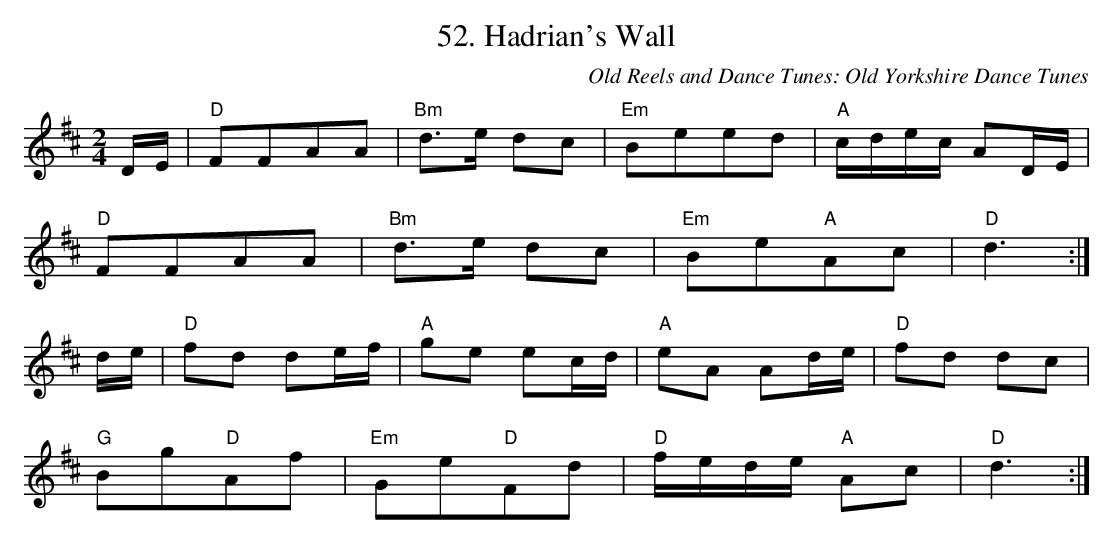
X:1
T:52. Hadrian's Wall
C:Old Reels and Dance Tunes: Old Yorkshire Dance Tunes
L:1/8
M:2/4
K:D
 D/E/ | "D"FFAA | "Bm"d>e dc | "Em"Beed | "A"c/d/e/c/ AD/E/ |$ "D"FFAA | "Bm"d>e dc | "Em"Be"A"Ac | %8
 "D"d3 :|$ d/e/ | "D"fd de/f/ | "A"ge ec/d/ | "A"eA Ad/e/ | "D"fd dc |$ "G"Bg"D"Af | "Em"Ge"D"Fd | "D"f/e/d/e/ "A"Ac | "D"d3 :| %18
